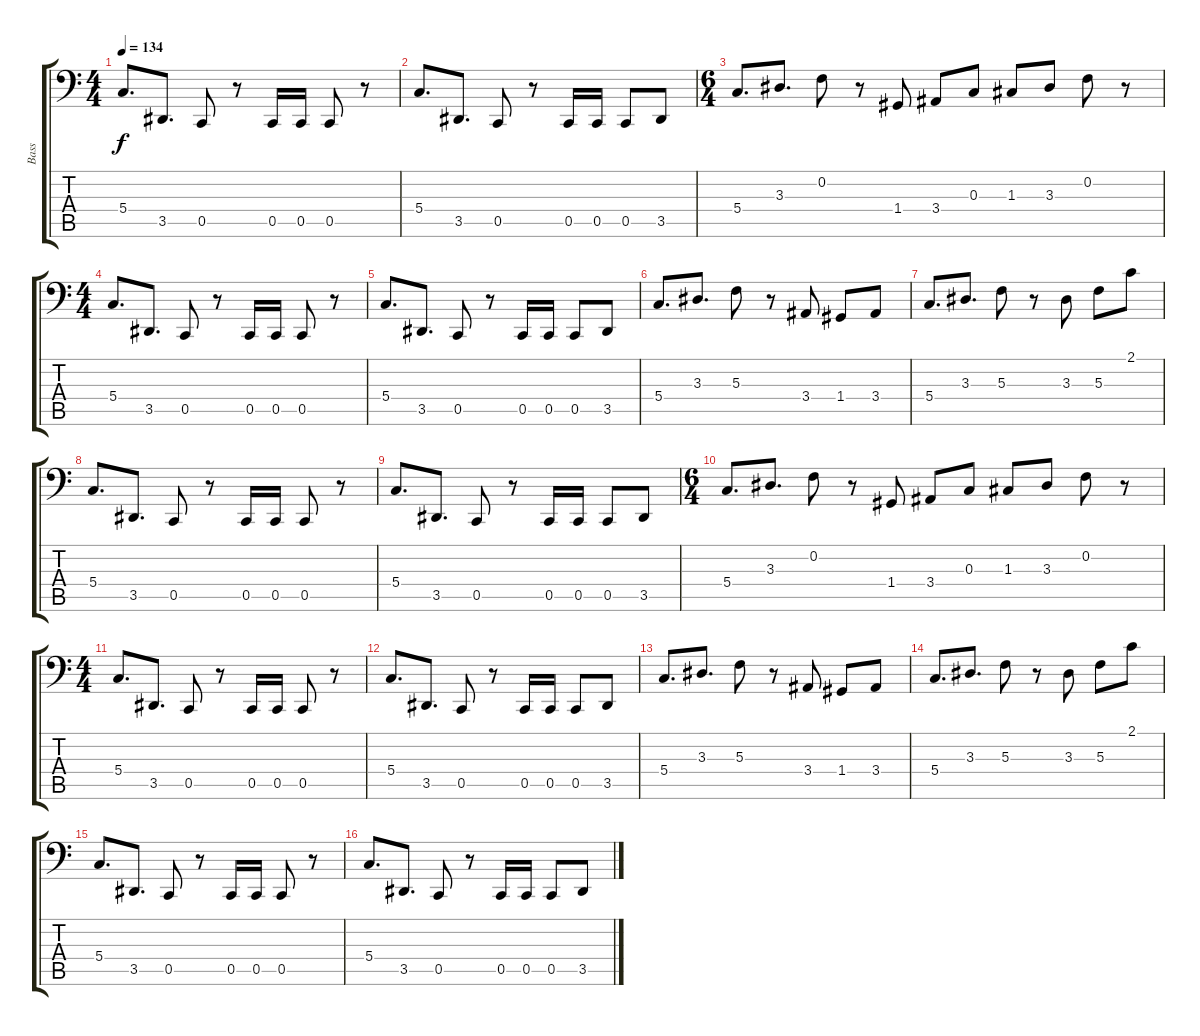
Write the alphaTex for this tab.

\track ("Bass" "Bass") {instrument electricbasspick}
\staff {score tabs}
\tuning (Bb2 F2 C2 G1 C1 A0) {hide}
\ts (4 4)
\tempo 134
\clef f4
\ks c
5.4.8{d dy f} 3.5.8{d} 0.5.8 r.8 0.5.16 0.5.16 0.5.8 r.8 |
5.4.8{d} 3.5.8{d} 0.5.8 r.8 0.5.16 0.5.16 0.5.8 3.5.8 |
\ts (6 4)
5.4.8{d} 3.3.8{d} 0.2.8 r.8 1.4.8 3.4.8 0.3.8 1.3.8 3.3.8 0.2.8 r.8 |
\ts (4 4)
5.4.8{d} 3.5.8{d} 0.5.8 r.8 0.5.16 0.5.16 0.5.8 r.8 |
5.4.8{d} 3.5.8{d} 0.5.8 r.8 0.5.16 0.5.16 0.5.8 3.5.8 |
5.4.8{d} 3.3.8{d} 5.3.8 r.8 3.4.8 1.4.8 3.4.8 |
5.4.8{d} 3.3.8{d} 5.3.8 r.8 3.3.8 5.3.8 2.1.8 |
5.4.8{d} 3.5.8{d} 0.5.8 r.8 0.5.16 0.5.16 0.5.8 r.8 |
5.4.8{d} 3.5.8{d} 0.5.8 r.8 0.5.16 0.5.16 0.5.8 3.5.8 |
\ts (6 4)
5.4.8{d} 3.3.8{d} 0.2.8 r.8 1.4.8 3.4.8 0.3.8 1.3.8 3.3.8 0.2.8 r.8 |
\ts (4 4)
5.4.8{d} 3.5.8{d} 0.5.8 r.8 0.5.16 0.5.16 0.5.8 r.8 |
5.4.8{d} 3.5.8{d} 0.5.8 r.8 0.5.16 0.5.16 0.5.8 3.5.8 |
5.4.8{d} 3.3.8{d} 5.3.8 r.8 3.4.8 1.4.8 3.4.8 |
5.4.8{d} 3.3.8{d} 5.3.8 r.8 3.3.8 5.3.8 2.1.8 |
5.4.8{d} 3.5.8{d} 0.5.8 r.8 0.5.16 0.5.16 0.5.8 r.8 |
5.4.8{d} 3.5.8{d} 0.5.8 r.8 0.5.16 0.5.16 0.5.8 3.5.8
